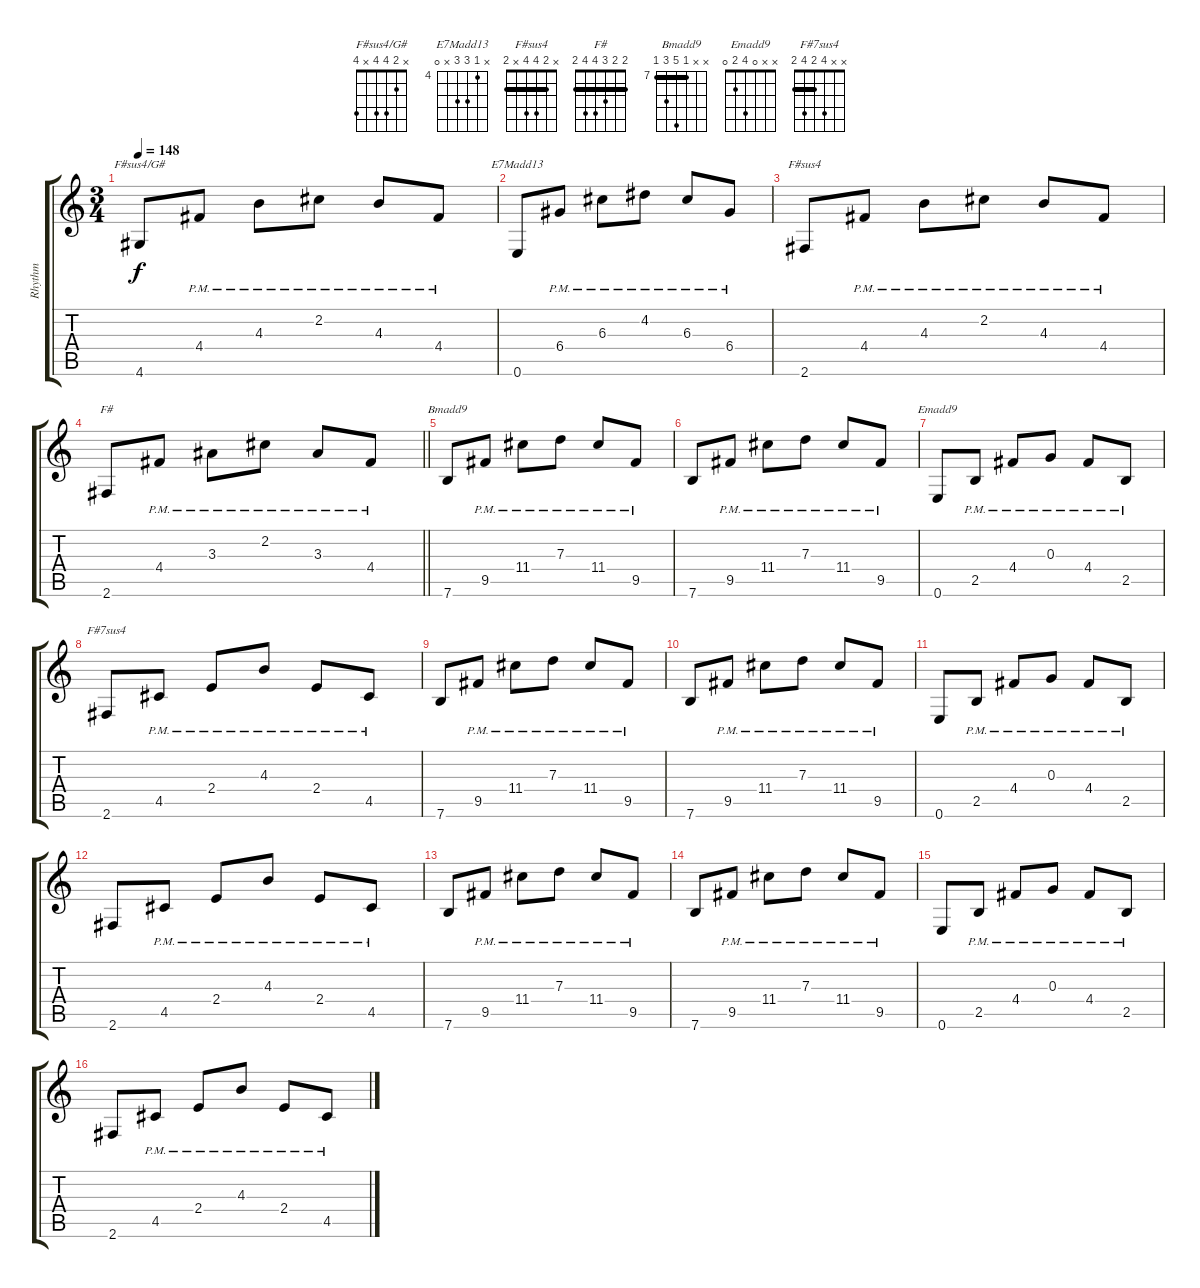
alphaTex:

\track ("Rhythm" "Rhythm") {instrument acousticguitarnylon}
\staff {score tabs}
\tuning (E4 B3 G3 D3 A2 E2) {hide}
\chord ("F#sus4/G#" x 2 4 4 x 4)
\chord ("E7Madd13" x 4 6 6 x 0) {firstfret 4}
\chord ("F#sus4" x 2 4 4 x 2) {barre 2}
\chord ("F#" 2 2 3 4 4 2) {barre 2}
\chord ("Bmadd9" x x 7 11 9 7) {firstfret 7 barre 7}
\chord ("Emadd9" x x 0 4 2 0)
\chord ("F#7sus4" x x 4 2 4 2) {barre 2}
\ts (3 4)
\tempo 148
\clef g2
\ks c
4.6.8{ch "F#sus4/G#" dy f} 4.4{pm}.8 4.3{pm}.8 2.2{pm}.8 4.3{pm}.8 4.4{pm}.8 |
0.6.8{ch "E7Madd13"} 6.4{pm}.8 6.3{pm}.8 4.2{pm}.8 6.3{pm}.8 6.4{pm}.8 |
2.6.8{ch "F#sus4"} 4.4{pm}.8 4.3{pm}.8 2.2{pm}.8 4.3{pm}.8 4.4{pm}.8 |
\barLineRight lightlight
2.6.8{ch "F#"} 4.4{pm}.8 3.3{pm}.8 2.2{pm}.8 3.3{pm}.8 4.4{pm}.8 |
7.6.8{ch "Bmadd9"} 9.5{pm}.8 11.4{pm}.8 7.3{pm}.8 11.4{pm}.8 9.5{pm}.8 |
7.6.8 9.5{pm}.8 11.4{pm}.8 7.3{pm}.8 11.4{pm}.8 9.5{pm}.8 |
0.6.8{ch "Emadd9"} 2.5{pm}.8 4.4{pm}.8 0.3{pm}.8 4.4{pm}.8 2.5{pm}.8 |
2.6.8{ch "F#7sus4"} 4.5{pm}.8 2.4{pm}.8 4.3{pm}.8 2.4{pm}.8 4.5{pm}.8 |
7.6.8 9.5{pm}.8 11.4{pm}.8 7.3{pm}.8 11.4{pm}.8 9.5{pm}.8 |
7.6.8 9.5{pm}.8 11.4{pm}.8 7.3{pm}.8 11.4{pm}.8 9.5{pm}.8 |
0.6.8 2.5{pm}.8 4.4{pm}.8 0.3{pm}.8 4.4{pm}.8 2.5{pm}.8 |
2.6.8 4.5{pm}.8 2.4{pm}.8 4.3{pm}.8 2.4{pm}.8 4.5{pm}.8 |
7.6.8 9.5{pm}.8 11.4{pm}.8 7.3{pm}.8 11.4{pm}.8 9.5{pm}.8 |
7.6.8 9.5{pm}.8 11.4{pm}.8 7.3{pm}.8 11.4{pm}.8 9.5{pm}.8 |
0.6.8 2.5{pm}.8 4.4{pm}.8 0.3{pm}.8 4.4{pm}.8 2.5{pm}.8 |
2.6.8 4.5{pm}.8 2.4{pm}.8 4.3{pm}.8 2.4{pm}.8 4.5{pm}.8
